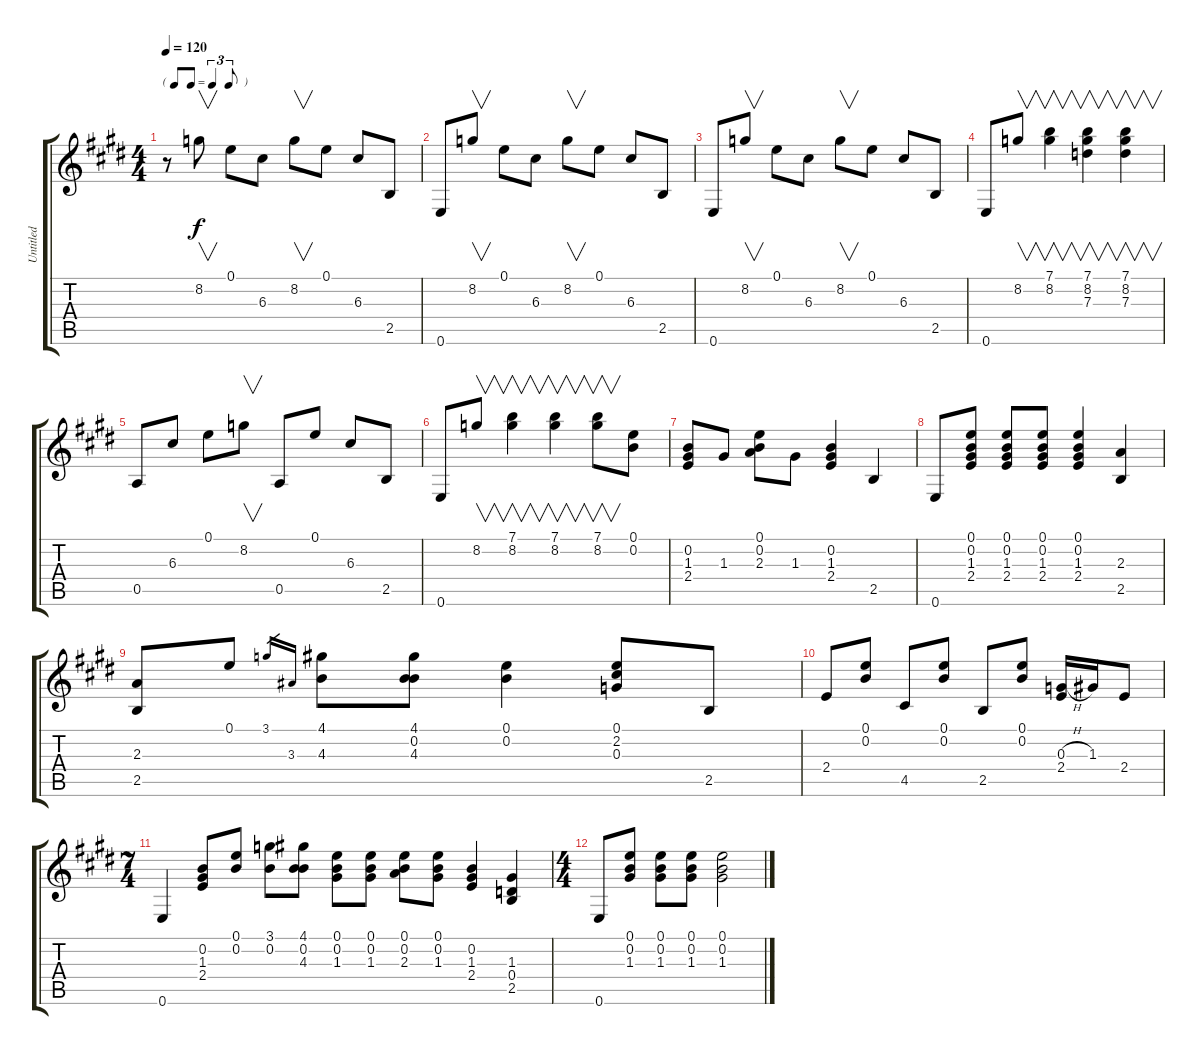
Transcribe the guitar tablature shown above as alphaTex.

\track ("Untitled" "Untitled") {instrument acousticguitarnylon}
\staff {score tabs}
\tuning (E4 B3 G3 D3 A2 E2) {hide}
\ts (4 4)
\tf triplet8th
\tempo 120
\clef g2
\ks e
r.8{dy f instrument acousticguitarnylon} 8.2.8{v} 0.1.8 6.3.8 8.2.8{v} 0.1.8 6.3.8 2.5.8 |
\ks c#minor
0.6.8 8.2.8{v} 0.1.8 6.3.8 8.2.8{v} 0.1.8 6.3.8 2.5.8 |
0.6.8 8.2.8{v} 0.1.8 6.3.8 8.2.8{v} 0.1.8 6.3.8 2.5.8 |
0.6.8 8.2.8{v} (7.1 8.2).4{v} (7.1 8.2 7.3).4{v} (7.1 8.2 7.3).4{v} |
\ks e
0.5.8 6.3.8 0.1.8 8.2.8{v} 0.5.8 0.1.8 6.3.8 2.5.8 |
\ks c#minor
0.6.8 8.2.8{v} (7.1 8.2).4{v} (7.1 8.2).4{v} (7.1 8.2).8{v} (0.1 0.2).8 |
(0.2 1.3 2.4).8 1.3.8 (0.1 0.2 2.3).8 1.3.8 (0.2 1.3 2.4).4 2.5.4 |
0.6.8 (0.1 0.2 1.3 2.4).8 (0.1 0.2 1.3 2.4).8 (0.1 0.2 1.3 2.4).8 (0.1 0.2 1.3 2.4).4 (2.3 2.5).4 |
\ks e
(2.3 2.5).8 0.1.8 3.1.16{gr} 3.3.16{gr} (4.1 4.3).8 (4.1 0.2 4.3).8 (0.1 0.2).4 (0.1 2.2 0.3).8 2.5.8 |
\ks c#minor
2.4.8 (0.1 0.2).8 4.5.8 (0.1 0.2).8 2.5.8 (0.1 0.2).8 (0.3{h} 2.4).16 1.3.16 2.4.8 |
\ts (7 4)
0.6.4 (0.2 1.3 2.4).8 (0.1 0.2).8 (3.1 0.2).8 (4.1 0.2 4.3).8 (0.1 0.2 1.3).8 (0.1 0.2 1.3).8 (0.1 0.2 2.3).8 (0.1 0.2 1.3).8 (0.2 1.3 2.4).4 (1.3 0.4 2.5).4 |
\ts (4 4)
\ks e
0.6.8 (0.1 0.2 1.3).8 (0.1 0.2 1.3).8 (0.1 0.2 1.3).8 (0.1 0.2 1.3).2
